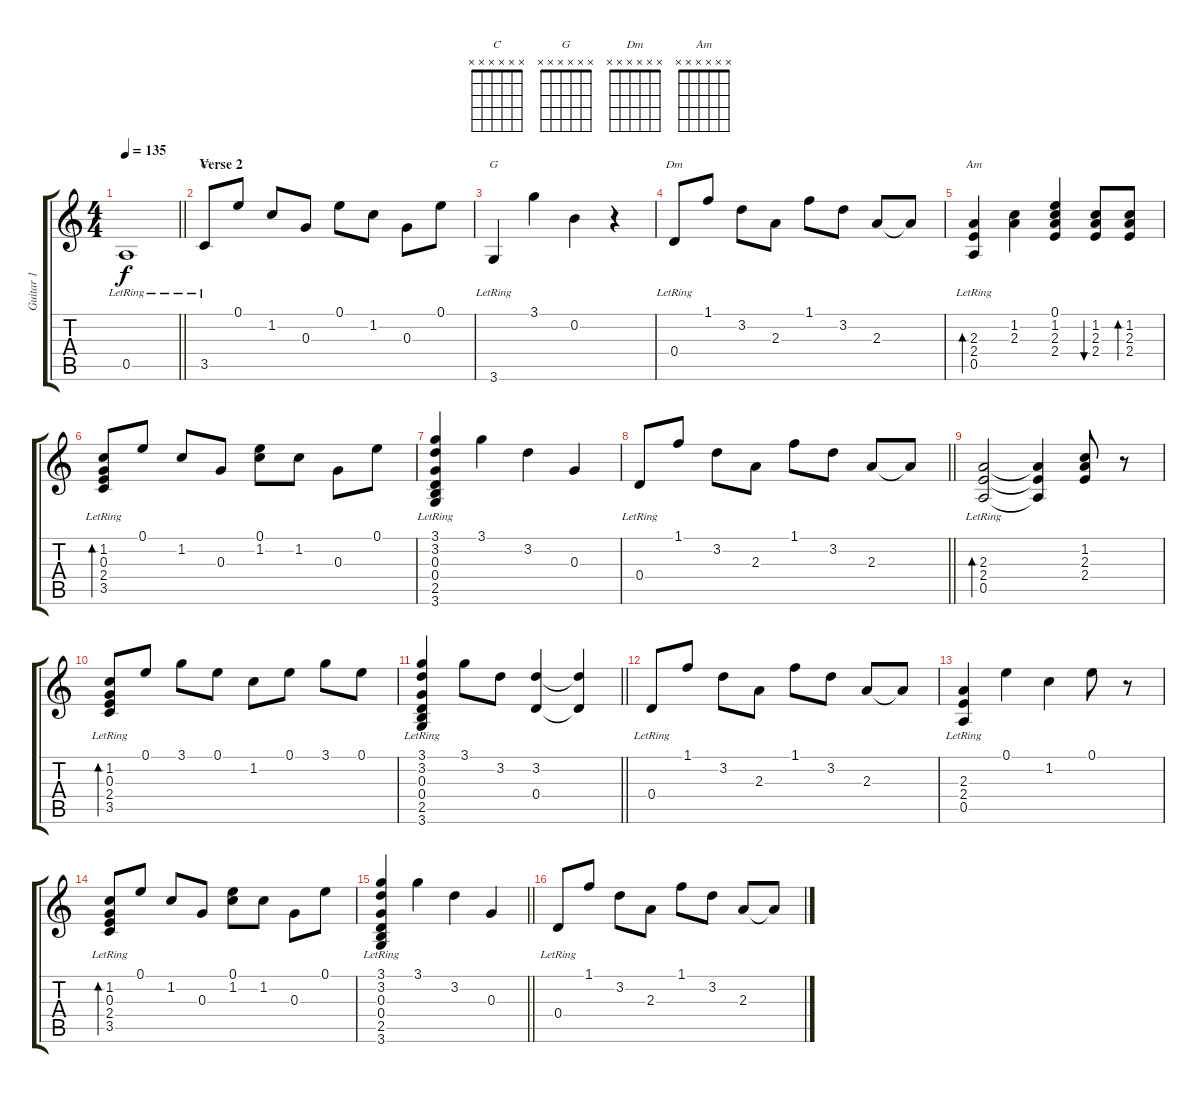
\track ("Guitar 1" "Guitar 1") {instrument acousticguitarnylon}
\staff {score tabs}
\tuning (E4 B3 G3 D3 A2 E2) {hide}
\chord ("C" x x x x x x)
\chord ("G" x x x x x x)
\chord ("Dm" x x x x x x)
\chord ("Am" x x x x x x)
\ts (4 4)
\tempo 135
\clef g2
\barLineRight lightlight
\ks c
0.5{lr}.1{dy f} |
\section ("" "Verse 2")
3.5{lr}.8{ch "C" volume 13} 0.1.8 1.2.8 0.3.8 0.1.8 1.2.8 0.3.8 0.1.8 |
3.6{lr}.4{ch "G"} 3.1.4 0.2.4 r.4 |
0.4{lr}.8{ch "Dm"} 1.1.8 3.2.8 2.3.8 1.1.8 3.2.8 2.3.8 2.3{t}.8 |
(2.3 2.4 0.5{lr}).4{bd 120 ch "Am"} (1.2 2.3).4 (0.1 1.2 2.3 2.4).4 (1.2 2.3 2.4).8{bu 60 volume 10} (1.2 2.3 2.4).8{bd 60} |
(1.2 0.3 2.4 3.5{lr}).8{bd 120 volume 13} 0.1.8 1.2.8 0.3.8 (0.1 1.2).8 1.2.8 0.3.8 0.1.8 |
(3.1 3.2 0.3 0.4 2.5 3.6{lr}).4 3.1.4 3.2.4 0.3.4 |
\barLineRight lightlight
0.4{lr}.8 1.1.8 3.2.8 2.3.8 1.1.8 3.2.8 2.3.8 2.3{t}.8 |
(2.3 2.4 0.5{lr}).2{bd 120} (2.3{t} 2.4{t} 0.5{t}).4 (1.2 2.3 2.4).8 r.8 |
(1.2 0.3 2.4 3.5{lr}).8{bd 120} 0.1.8 3.1.8 0.1.8 1.2.8 0.1.8 3.1.8 0.1.8 |
\barLineRight lightlight
(3.1 3.2 0.3 0.4 2.5 3.6{lr}).4 3.1.8 3.2.8 (3.2 0.4).4 (3.2{t} 0.4{t}).4 |
0.4{lr}.8 1.1.8 3.2.8 2.3.8 1.1.8 3.2.8 2.3.8 2.3{t}.8 |
(2.3 2.4 0.5{lr}).4 0.1.4 1.2.4 0.1.8 r.8 |
(1.2 0.3 2.4 3.5{lr}).8{bd 120} 0.1.8 1.2.8 0.3.8 (0.1 1.2).8 1.2.8 0.3.8 0.1.8 |
\barLineRight lightlight
(3.1 3.2 0.3 0.4 2.5 3.6{lr}).4 3.1.4 3.2.4 0.3.4 |
0.4{lr}.8 1.1.8 3.2.8 2.3.8 1.1.8 3.2.8 2.3.8 2.3{t}.8
